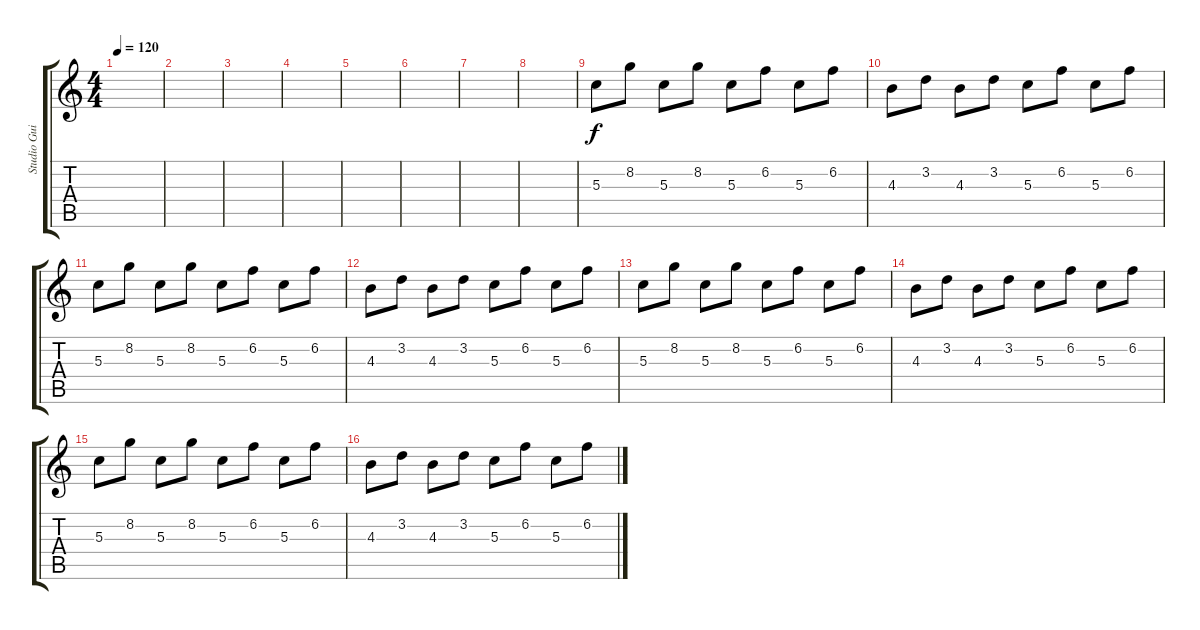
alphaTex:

\track ("Studio Guitar II (Oscar)" "Studio Gui") {instrument electricguitarclean}
\staff {score tabs}
\tuning (E4 B3 G3 D3 A2 E2) {hide}
\ts (4 4)
\tempo 120
\clef g2
\ks c
|
|
|
|
|
|
|
|
5.3.8 8.2.8 5.3.8 8.2.8 5.3.8 6.2.8 5.3.8 6.2.8 |
4.3.8 3.2.8 4.3.8 3.2.8 5.3.8 6.2.8 5.3.8 6.2.8 |
5.3.8 8.2.8 5.3.8 8.2.8 5.3.8 6.2.8 5.3.8 6.2.8 |
4.3.8 3.2.8 4.3.8 3.2.8 5.3.8 6.2.8 5.3.8 6.2.8 |
5.3.8 8.2.8 5.3.8 8.2.8 5.3.8 6.2.8 5.3.8 6.2.8 |
4.3.8 3.2.8 4.3.8 3.2.8 5.3.8 6.2.8 5.3.8 6.2.8 |
5.3.8 8.2.8 5.3.8 8.2.8 5.3.8 6.2.8 5.3.8 6.2.8 |
4.3.8 3.2.8 4.3.8 3.2.8 5.3.8 6.2.8 5.3.8 6.2.8
